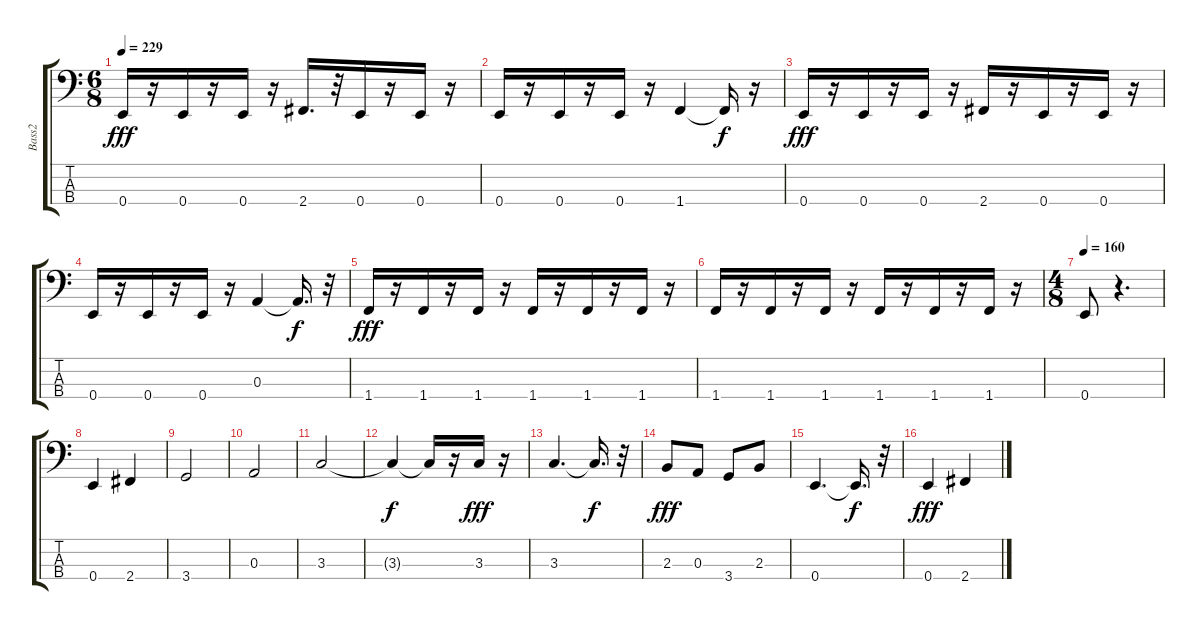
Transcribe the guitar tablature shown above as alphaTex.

\track ("Bass2" "Bass2") {instrument electricbassfinger}
\staff {score tabs}
\tuning (G2 D2 A1 E1) {hide}
\ts (6 8)
\tempo 229
\clef f4
\ks c
0.4.16{dy fff} r.16 0.4.16 r.16 0.4.16 r.16 2.4.16{d} r.32 0.4.16 r.16 0.4.16 r.16 |
0.4.16 r.16 0.4.16 r.16 0.4.16 r.16 1.4.4 1.4{t}.16{dy f} r.16 |
0.4.16{dy fff} r.16 0.4.16 r.16 0.4.16 r.16 2.4.16 r.16 0.4.16 r.16 0.4.16 r.16 |
0.4.16 r.16 0.4.16 r.16 0.4.16 r.16 0.3.4 0.3{t}.16{d dy f} r.32 |
1.4.16{dy fff} r.16 1.4.16 r.16 1.4.16 r.16 1.4.16 r.16 1.4.16 r.16 1.4.16 r.16 |
1.4.16 r.16 1.4.16 r.16 1.4.16 r.16 1.4.16 r.16 1.4.16 r.16 1.4.16 r.16 |
\ts (4 8)
\tempo 160
0.4.8 r.4{d} |
0.4.4 2.4.4 |
3.4.2 |
0.3.2 |
3.3.2 |
3.3{t}.4{dy f} 3.3{t}.16 r.16 3.3.16{dy fff} r.16 |
3.3.4{d} 3.3{t}.16{d dy f} r.32 |
2.3.8{dy fff} 0.3.8 3.4.8 2.3.8 |
0.4.4{d} 0.4{t}.16{d dy f} r.32 |
0.4.4{dy fff} 2.4.4
